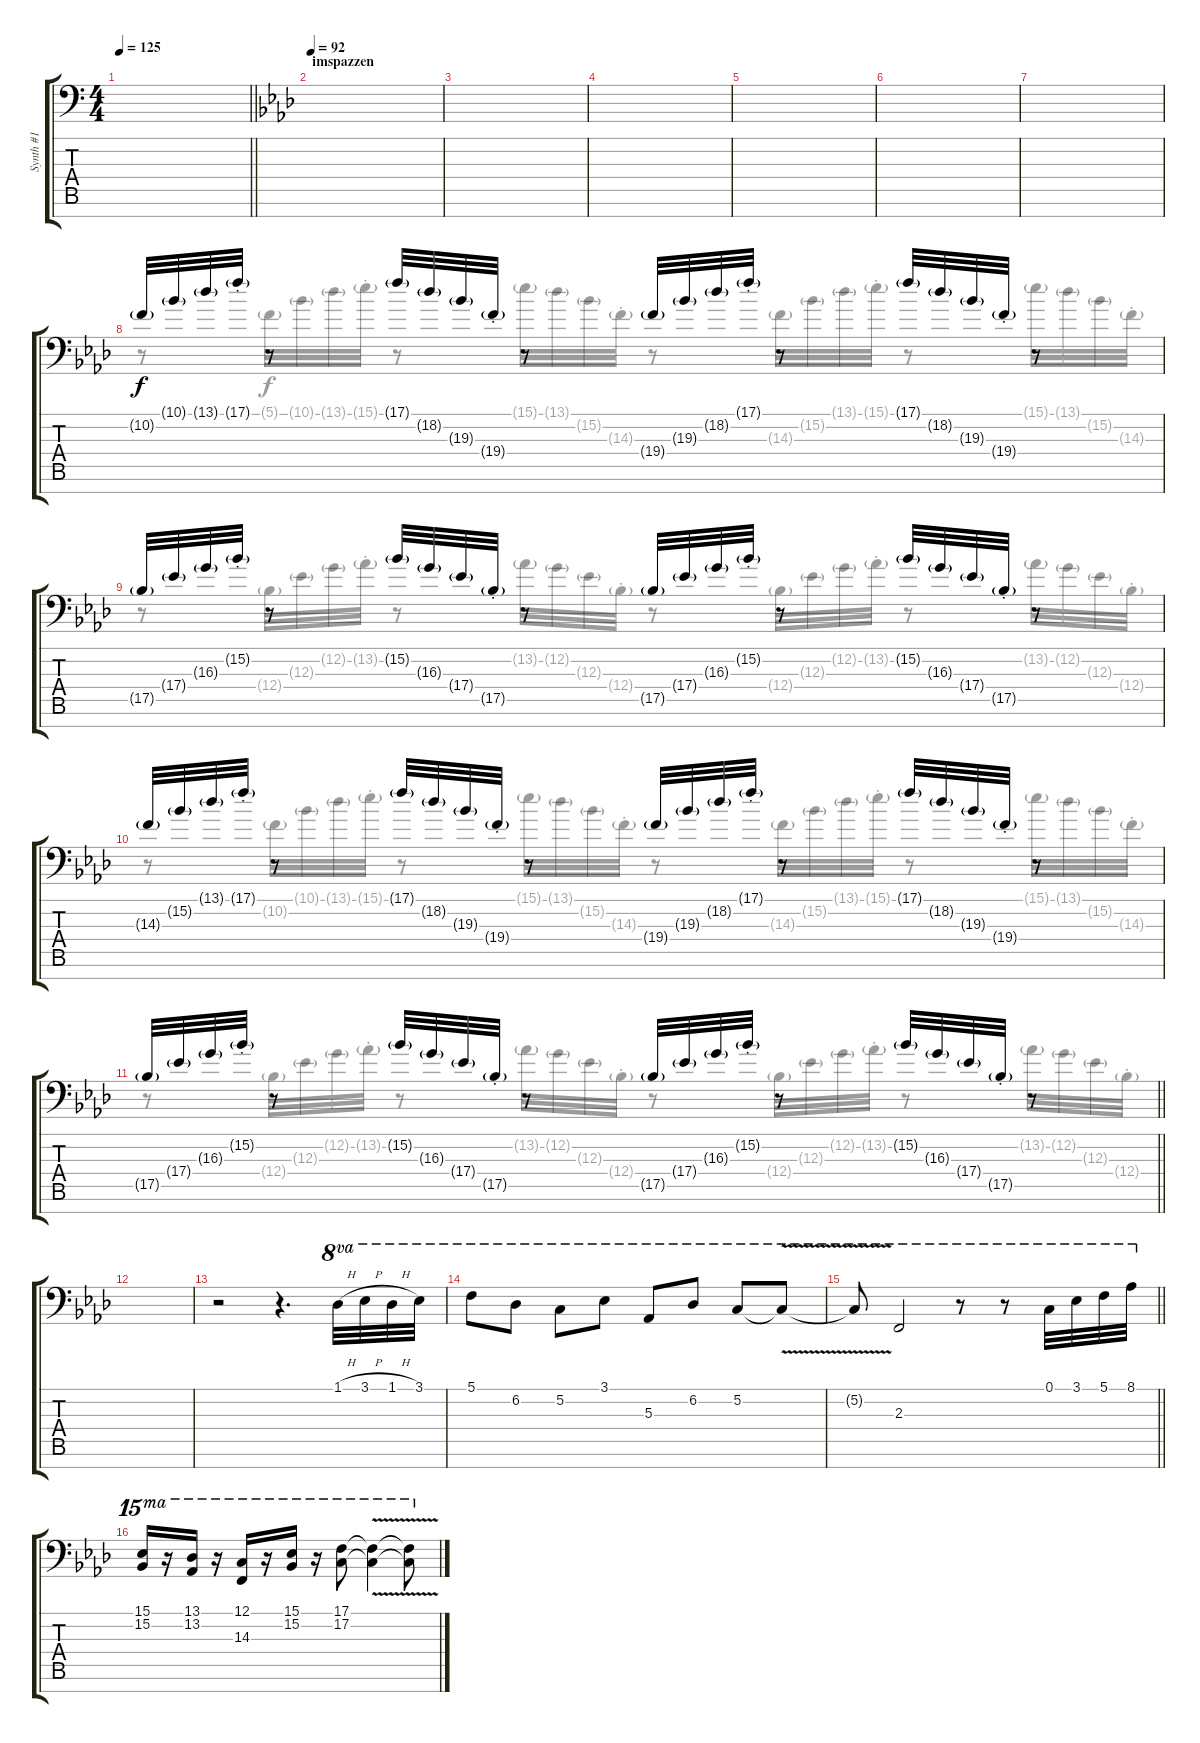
\track ("Synth #1" "Synth #1") {instrument electricpiano1}
\staff {score tabs}
\tuning (C4 G3 Eb3 Bb2 F2 C2 G1) {hide}
\voice
\ts (4 4)
\tempo 125
\clef f4
\barLineRight lightlight
\ks c
|
\section ("" "imspazzen")
\tempo 92
\ks ab
|
\ks fminor
|
|
|
|
|
10.2{g}.32{balance 4} 10.1{g}.32 13.1{g}.32 17.1{g st}.32 r.8{balance 12} 17.1{g}.32{balance 4} 18.2{g}.32 19.3{g}.32 19.4{g st}.32 r.8{balance 12} 19.4{g}.32{balance 4} 19.3{g}.32 18.2{g}.32 17.1{g st}.32 r.8{balance 12} 17.1{g}.32{balance 4} 18.2{g}.32 19.3{g}.32 19.4{g st}.32 r.8{balance 12} |
17.5{g}.32{balance 4} 17.4{g}.32 16.3{g}.32 15.2{g st}.32 r.8{balance 12} 15.2{g}.32{balance 4} 16.3{g}.32 17.4{g}.32 17.5{g st}.32 r.8{balance 12} 17.5{g}.32{balance 4} 17.4{g}.32 16.3{g}.32 15.2{g st}.32 r.8{balance 12} 15.2{g}.32{balance 4} 16.3{g}.32 17.4{g}.32 17.5{g st}.32 r.8{balance 12} |
14.3{g}.32{balance 4} 15.2{g}.32 13.1{g}.32 17.1{g st}.32 r.8{balance 12} 17.1{g}.32{balance 4} 18.2{g}.32 19.3{g}.32 19.4{g st}.32 r.8{balance 12} 19.4{g}.32{balance 4} 19.3{g}.32 18.2{g}.32 17.1{g st}.32 r.8{balance 12} 17.1{g}.32{balance 4} 18.2{g}.32 19.3{g}.32 19.4{g st}.32 r.8{balance 12} |
\barLineRight lightlight
17.5{g}.32{balance 4} 17.4{g}.32 16.3{g}.32 15.2{g st}.32 r.8{balance 12} 15.2{g}.32{balance 4} 16.3{g}.32 17.4{g}.32 17.5{g st}.32 r.8{balance 12} 17.5{g}.32{balance 4} 17.4{g}.32 16.3{g}.32 15.2{g st}.32 r.8{balance 12} 15.2{g}.32{balance 4} 16.3{g}.32 17.4{g}.32 17.5{g st}.32 r.8{balance 12} |
|
r.2{volume 10 balance 8 instrument altosax} r.4{d} 1.1{h}.32{ot 8va dy f} 3.1{h}.32{ot 8va} 1.1{h}.32{ot 8va} 3.1.32{ot 8va} |
5.1.8{ot 8va} 6.2.8{ot 8va} 5.2.8{ot 8va} 3.1.8{ot 8va} 5.3.8{ot 8va} 6.2.8{ot 8va} 5.2.8{ot 8va} 5.2{v t}.8{ot 8va} |
\barLineRight lightlight
5.2{t}.8{ot 8va} 2.3.2{ot 8va} r.8{ot 8va} r.8{ot 8va} 0.1.32{ot 8va} 3.1.32{ot 8va} 5.1.32{ot 8va} 8.1.32{ot 8va} |
(15.1 15.2).16{ot 15ma} r.16{ot 15ma} (13.1 13.2).16{ot 15ma} r.16{ot 15ma} (12.1 14.3).16{ot 15ma} r.16{ot 15ma} (15.1 15.2).16{ot 15ma} r.16{ot 15ma} (17.1 17.2).8{ot 15ma} (17.1{v t} 17.2{v t}).4{ot 15ma} (17.1{sl t} 17.2{sl t}).8{ot 15ma}
\voice
\clef f4
\ottava regular
\simile none
\barLineRight lightlight
\ks c
|
\ks ab
|
\ks fminor
|
|
|
|
|
r.8 5.1{g}.32 10.1{g}.32 13.1{g}.32 15.1{g st}.32 r.8 15.1{g}.32 13.1{g}.32 15.2{g}.32 14.3{g st}.32 r.8 14.3{g}.32 15.2{g}.32 13.1{g}.32 15.1{g st}.32 r.8 15.1{g}.32 13.1{g}.32 15.2{g}.32 14.3{g st}.32 |
r.8 12.4{g}.32 12.3{g}.32 12.2{g}.32 13.2{g st}.32 r.8 13.2{g}.32 12.2{g}.32 12.3{g}.32 12.4{g st}.32 r.8 12.4{g}.32 12.3{g}.32 12.2{g}.32 13.2{g st}.32 r.8 13.2{g}.32 12.2{g}.32 12.3{g}.32 12.4{g st}.32 |
r.8 10.2{g}.32 10.1{g}.32 13.1{g}.32 15.1{g st}.32 r.8 15.1{g}.32 13.1{g}.32 15.2{g}.32 14.3{g st}.32 r.8 14.3{g}.32 15.2{g}.32 13.1{g}.32 15.1{g st}.32 r.8 15.1{g}.32 13.1{g}.32 15.2{g}.32 14.3{g st}.32 |
\barLineRight lightlight
r.8 12.4{g}.32 12.3{g}.32 12.2{g}.32 13.2{g st}.32 r.8 13.2{g}.32 12.2{g}.32 12.3{g}.32 12.4{g st}.32 r.8 12.4{g}.32 12.3{g}.32 12.2{g}.32 13.2{g st}.32 r.8 13.2{g}.32 12.2{g}.32 12.3{g}.32 12.4{g st}.32 |
|
|
|
\barLineRight lightlight
|
